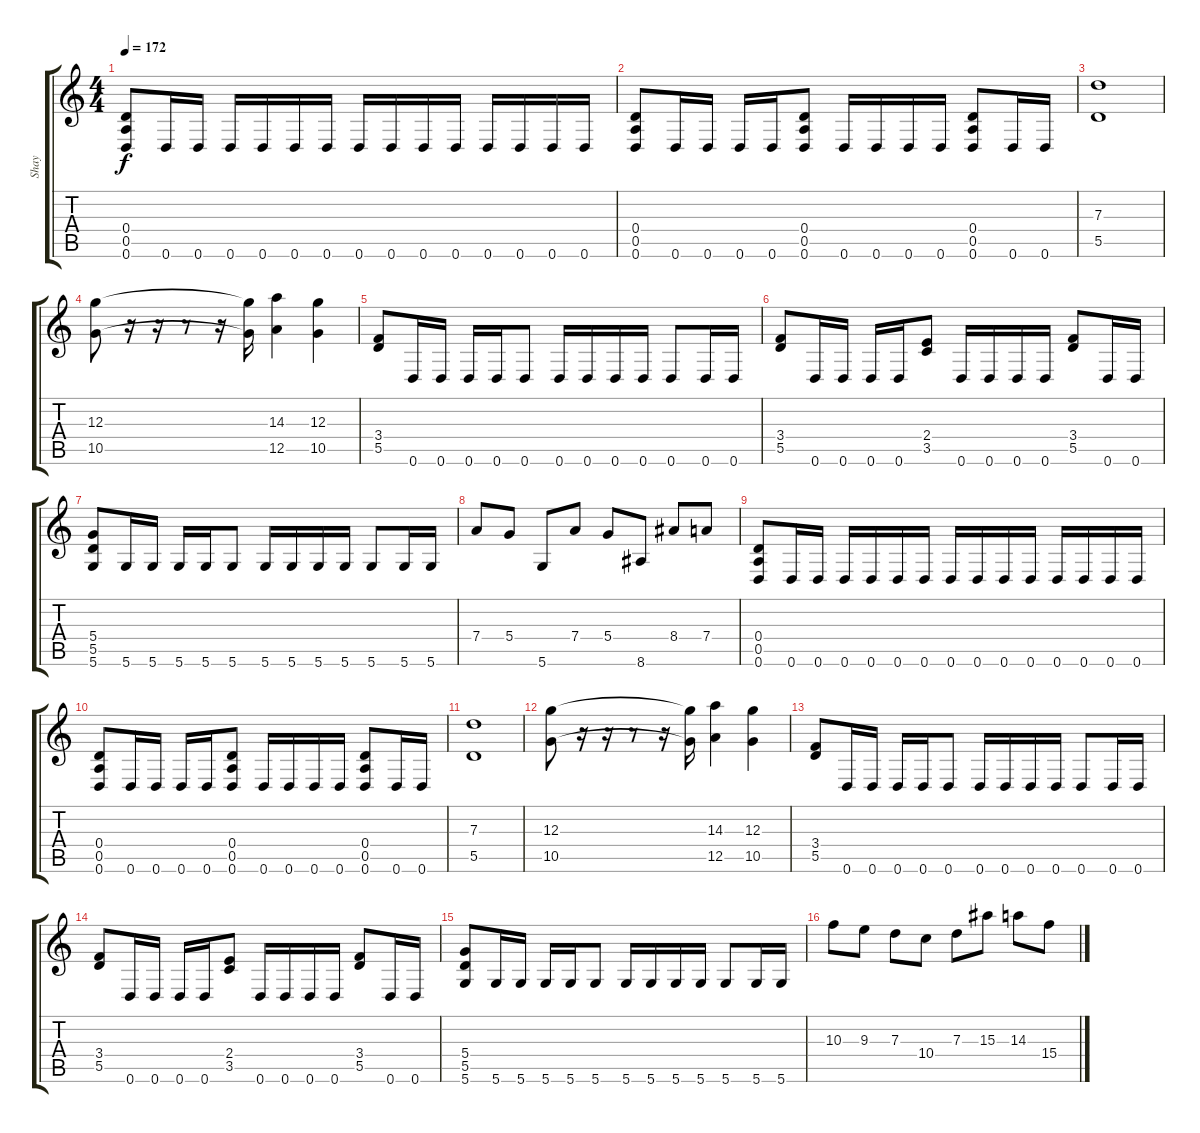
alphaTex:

\track ("Shay" "Shay") {instrument distortionguitar}
\staff {score tabs}
\tuning (E4 B3 G3 D3 A2 D2) {hide}
\ts (4 4)
\tempo 172
\clef g2
\ks c
(0.4 0.5 0.6).8{dy f} 0.6.16 0.6.16 0.6.16 0.6.16 0.6.16 0.6.16 0.6.16 0.6.16 0.6.16 0.6.16 0.6.16 0.6.16 0.6.16 0.6.16 |
(0.4 0.5 0.6).8 0.6.16 0.6.16 0.6.16 0.6.16 (0.4 0.5 0.6).8 0.6.16 0.6.16 0.6.16 0.6.16 (0.4 0.5 0.6).8 0.6.16 0.6.16 |
(7.3 5.5).1 |
(12.3 10.5).8 r.16 r.16 r.8 r.16 (12.3{t} 10.5{t}).16 (14.3 12.5).4 (12.3 10.5).4 |
(3.4 5.5).8 0.6.16 0.6.16 0.6.16 0.6.16 0.6.8 0.6.16 0.6.16 0.6.16 0.6.16 0.6.8 0.6.16 0.6.16 |
(3.4 5.5).8 0.6.16 0.6.16 0.6.16 0.6.16 (2.4 3.5).8 0.6.16 0.6.16 0.6.16 0.6.16 (3.4 5.5).8 0.6.16 0.6.16 |
(5.4 5.5 5.6).8 5.6.16 5.6.16 5.6.16 5.6.16 5.6.8 5.6.16 5.6.16 5.6.16 5.6.16 5.6.8 5.6.16 5.6.16 |
7.4.8 5.4.8 5.6.8 7.4.8 5.4.8 8.6.8 8.4.8 7.4.8 |
(0.4 0.5 0.6).8 0.6.16 0.6.16 0.6.16 0.6.16 0.6.16 0.6.16 0.6.16 0.6.16 0.6.16 0.6.16 0.6.16 0.6.16 0.6.16 0.6.16 |
(0.4 0.5 0.6).8 0.6.16 0.6.16 0.6.16 0.6.16 (0.4 0.5 0.6).8 0.6.16 0.6.16 0.6.16 0.6.16 (0.4 0.5 0.6).8 0.6.16 0.6.16 |
(7.3 5.5).1 |
(12.3 10.5).8 r.16 r.16 r.8 r.16 (12.3{t} 10.5{t}).16 (14.3 12.5).4 (12.3 10.5).4 |
(3.4 5.5).8 0.6.16 0.6.16 0.6.16 0.6.16 0.6.8 0.6.16 0.6.16 0.6.16 0.6.16 0.6.8 0.6.16 0.6.16 |
(3.4 5.5).8 0.6.16 0.6.16 0.6.16 0.6.16 (2.4 3.5).8 0.6.16 0.6.16 0.6.16 0.6.16 (3.4 5.5).8 0.6.16 0.6.16 |
(5.4 5.5 5.6).8 5.6.16 5.6.16 5.6.16 5.6.16 5.6.8 5.6.16 5.6.16 5.6.16 5.6.16 5.6.8 5.6.16 5.6.16 |
10.3.8 9.3.8 7.3.8 10.4.8 7.3.8 15.3.8 14.3.8 15.4.8
